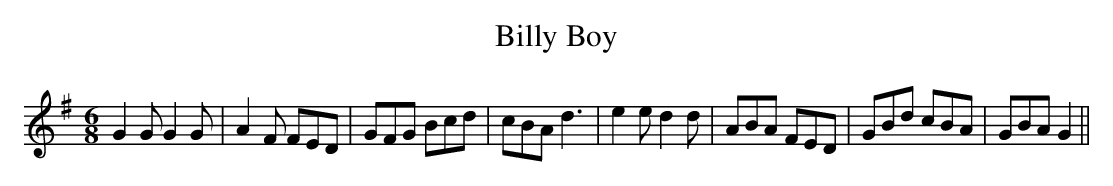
X:1
T:Billy Boy
M:6/8
L:1/8
K:G
 G2 G G2 G| A2 F FED| GFG Bcd| cBA d3| e2 e d2 d| ABA FED| GBd cBA|\
 GBA G2||
